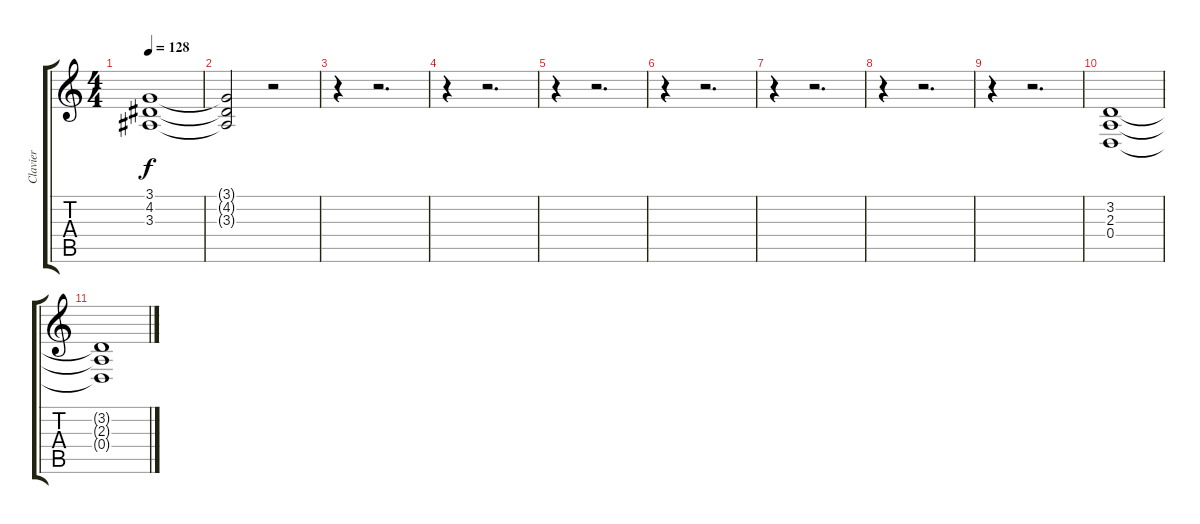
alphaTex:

\track ("Clavier" "Clavier") {instrument electricpiano2}
\staff {score tabs}
\tuning (E4 B3 G3 D3 A2 E2) {hide}
\ts (4 4)
\tempo 128
\clef g2
\ks c
(3.1 4.2 3.3).1{dy f instrument electricpiano2} |
(3.1{t} 4.2{t} 3.3{t}).2 r.2 |
r.4 r.2{d} |
r.4 r.2{d} |
r.4 r.2{d} |
r.4 r.2{d} |
r.4 r.2{d} |
r.4 r.2{d} |
r.4 r.2{d} |
(3.2 2.3 0.4).1 |
(3.2{t} 2.3{t} 0.4{t}).1
